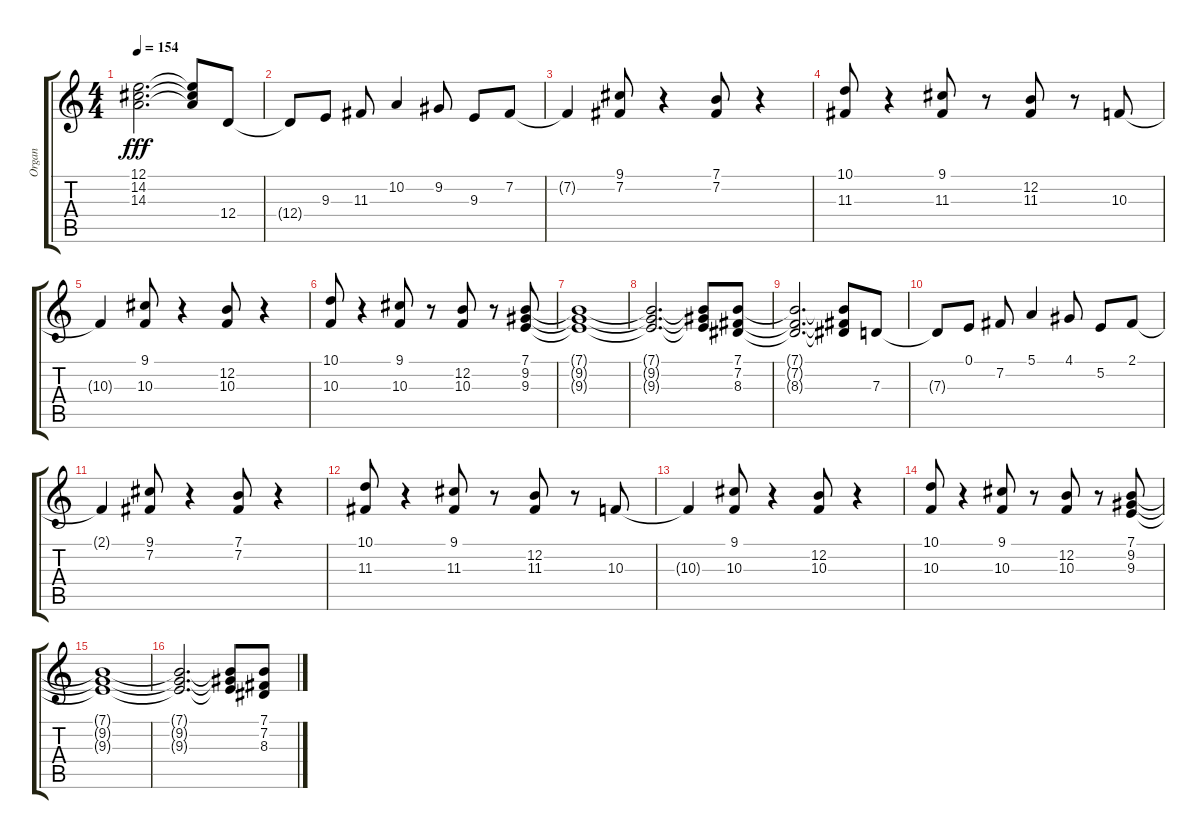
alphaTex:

\track ("Organ" "Organ") {instrument churchorgan}
\staff {score tabs}
\tuning (E4 B3 G3 D3 A2 E2) {hide}
\ts (4 4)
\tempo 154
\clef g2
\ks c
(12.1{t} 14.2{t} 14.3{t}).2{d dy fff} (12.1{t} 14.2{t} 14.3{t}).8 12.4.8 |
12.4{t}.8 9.3.8 11.3.8 10.2.4 9.2.8 9.3.8 7.2.8 |
7.2{t}.4 (9.1 7.2).8 r.4 (7.1 7.2).8 r.4 |
(10.1 11.3).8 r.4 (9.1 11.3).8 r.8 (12.2 11.3).8 r.8 10.3.8 |
10.3{t}.4 (9.1 10.3).8 r.4 (12.2 10.3).8 r.4 |
(10.1 10.3).8 r.4 (9.1 10.3).8 r.8 (12.2 10.3).8 r.8 (7.1 9.2 9.3).8 |
(7.1{t} 9.2{t} 9.3{t}).1 |
(7.1{t} 9.2{t} 9.3{t}).2{d} (7.1{t} 9.2{t} 9.3{t}).8 (7.1 7.2 8.3).8 |
(7.1{t} 7.2{t} 8.3{t}).2{d} (7.1{t} 7.2{t} 8.3{t}).8 7.3.8 |
7.3{t}.8 0.1.8 7.2.8 5.1.4 4.1.8 5.2.8 2.1.8 |
2.1{t}.4 (9.1 7.2).8 r.4 (7.1 7.2).8 r.4 |
(10.1 11.3).8 r.4 (9.1 11.3).8 r.8 (12.2 11.3).8 r.8 10.3.8 |
10.3{t}.4 (9.1 10.3).8 r.4 (12.2 10.3).8 r.4 |
(10.1 10.3).8 r.4 (9.1 10.3).8 r.8 (12.2 10.3).8 r.8 (7.1 9.2 9.3).8 |
(7.1{t} 9.2{t} 9.3{t}).1 |
(7.1{t} 9.2{t} 9.3{t}).2{d} (7.1{t} 9.2{t} 9.3{t}).8 (7.1 7.2 8.3).8
